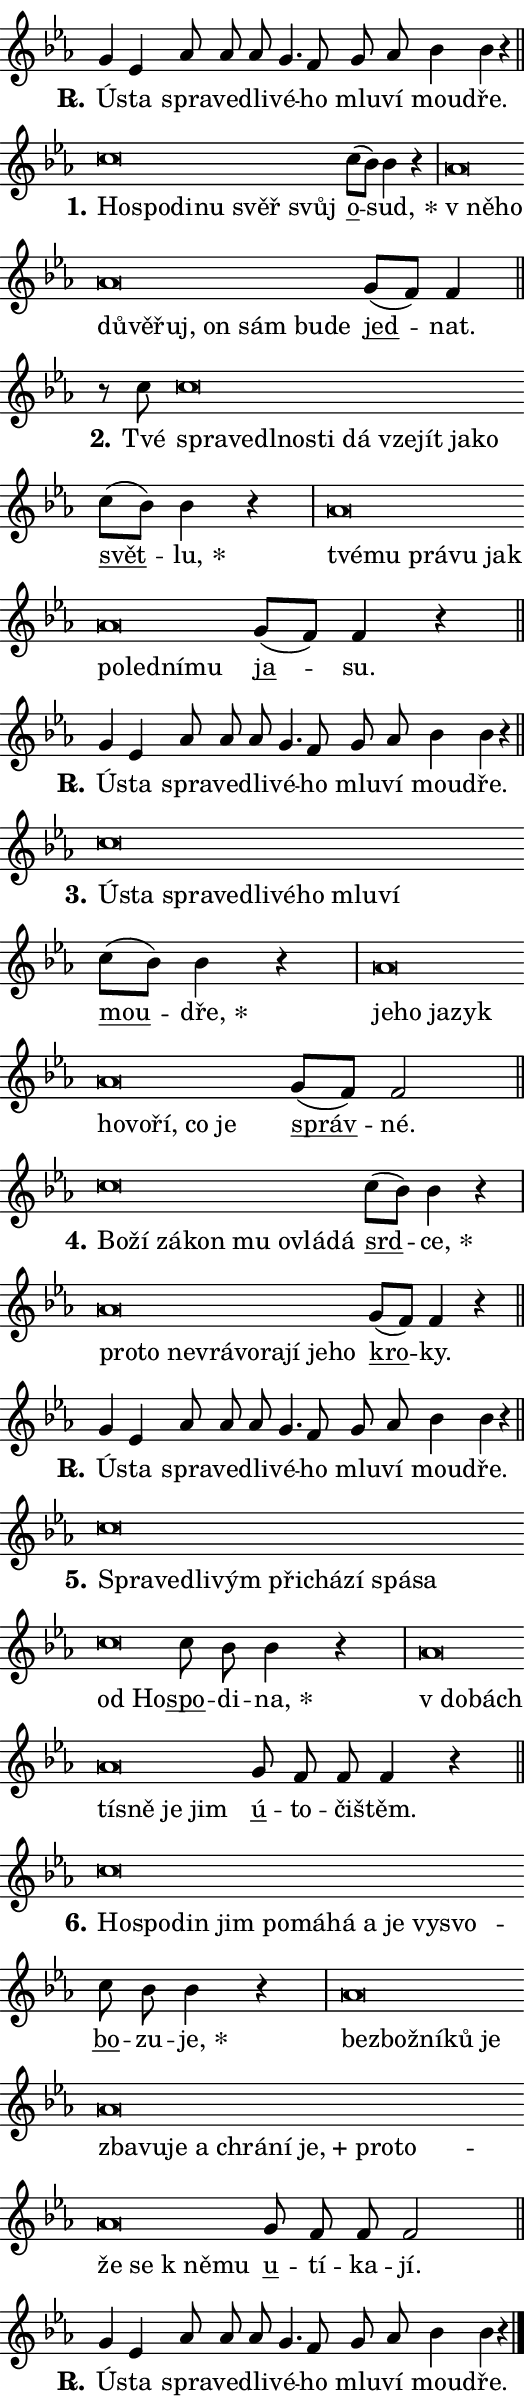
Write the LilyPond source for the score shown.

\version "2.24.0"
\header { tagline = "" }
\paper {
  indent = 0\cm
  top-margin = 0\cm
  right-margin = 0.13\cm % to fit lyric hyphens
  bottom-margin = 0\cm
  left-margin = 0\cm
  paper-width = 9\cm
  page-breaking = #ly:one-page-breaking
  system-system-spacing.basic-distance = #11
  score-system-spacing.basic-distance = #11
  ragged-last = ##f
}


%% Author: Thomas Morley
%% https://lists.gnu.org/archive/html/lilypond-user/2020-05/msg00002.html
#(define (line-position grob)
"Returns position of @var[grob} in current system:
   @code{'start}, if at first time-step
   @code{'end}, if at last time-step
   @code{'middle} otherwise
"
  (let* ((col (ly:item-get-column grob))
         (ln (ly:grob-object col 'left-neighbor))
         (rn (ly:grob-object col 'right-neighbor))
         (col-to-check-left (if (ly:grob? ln) ln col))
         (col-to-check-right (if (ly:grob? rn) rn col))
         (break-dir-left
           (and
             (ly:grob-property col-to-check-left 'non-musical #f)
             (ly:item-break-dir col-to-check-left)))
         (break-dir-right
           (and
             (ly:grob-property col-to-check-right 'non-musical #f)
             (ly:item-break-dir col-to-check-right))))
        (cond ((eqv? 1 break-dir-left) 'start)
              ((eqv? -1 break-dir-right) 'end)
              (else 'middle))))

#(define (tranparent-at-line-position vctor)
  (lambda (grob)
  "Relying on @code{line-position} select the relevant enry from @var{vctor}.
Used to determine transparency,"
    (case (line-position grob)
      ((end) (not (vector-ref vctor 0)))
      ((middle) (not (vector-ref vctor 1)))
      ((start) (not (vector-ref vctor 2))))))

noteHeadBreakVisibility =
#(define-music-function (break-visibility)(vector?)
"Makes @code{NoteHead}s transparent relying on @var{break-visibility}"
#{
  \override NoteHead.transparent =
    #(tranparent-at-line-position break-visibility)
#})

#(define delete-ledgers-for-transparent-note-heads
  (lambda (grob)
    "Reads whether a @code{NoteHead} is transparent.
If so this @code{NoteHead} is removed from @code{'note-heads} from
@var{grob}, which is supposed to be @code{LedgerLineSpanner}.
As a result ledgers are not printed for this @code{NoteHead}"
    (let* ((nhds-array (ly:grob-object grob 'note-heads))
           (nhds-list
             (if (ly:grob-array? nhds-array)
                 (ly:grob-array->list nhds-array)
                 '()))
           ;; Relies on the transparent-property being done before
           ;; Staff.LedgerLineSpanner.after-line-breaking is executed.
           ;; This is fragile ...
           (to-keep
             (remove
               (lambda (nhd)
                 (ly:grob-property nhd 'transparent #f))
               nhds-list)))
      ;; TODO find a better method to iterate over grob-arrays, similiar
      ;; to filter/remove etc for lists
      ;; For now rebuilt from scratch
      (set! (ly:grob-object grob 'note-heads)  '())
      (for-each
        (lambda (nhd)
          (ly:pointer-group-interface::add-grob grob 'note-heads nhd))
        to-keep))))

squashNotes = {
  \override NoteHead.X-extent = #'(-0.2 . 0.2)
  \override NoteHead.Y-extent = #'(-0.75 . 0)
  \override NoteHead.stencil =
    #(lambda (grob)
       (let ((pos (ly:grob-property grob 'staff-position)))
         (begin
           (if (< pos -7) (display "ERROR: Lower brevis then expected\n") (display ""))
           (if (<= pos -6) ly:text-interface::print ly:note-head::print))))
}
unSquashNotes = {
  \revert NoteHead.X-extent
  \revert NoteHead.Y-extent
  \revert NoteHead.stencil
}

hideNotes = \noteHeadBreakVisibility #begin-of-line-visible
unHideNotes = \noteHeadBreakVisibility #all-visible

% work-around for resetting accidentals
% https://lilypond.org/doc/v2.23/Documentation/notation/displaying-rhythms#unmetered-music
cadenzaMeasure = {
  \cadenzaOff
  \partial 1024 s1024
  \cadenzaOn
}

#(define-markup-command (accent layout props text) (markup?)
  "Underline accented syllable"
  (interpret-markup layout props
    #{\markup \override #'(offset . 4.3) \underline { #text }#}))

responsum = \markup \concat {
  "R" \hspace #-1.05 \path #0.1 #'((moveto 0 0.07) (lineto 0.9 0.8)) \hspace #0.05 "."
}

spaceSize = #0.6828661417322834 % exact space size for TeX Gyre Schola

\layout {
  \context {
    \Staff
    \remove "Time_signature_engraver"
    \override LedgerLineSpanner.after-line-breaking = #delete-ledgers-for-transparent-note-heads
  }
  \context {
    \Lyrics {
      \override LyricSpace.minimum-distance = \spaceSize
      \override LyricText.font-name = #"TeX Gyre Schola"
      \override LyricText.font-size = 1
      \override StanzaNumber.font-name = #"TeX Gyre Schola Bold"
      \override StanzaNumber.font-size = 1
    }
  }
  \context {
    \Score 
    \override NoteHead.text =
      #(lambda (grob) 
        (let ((pos (ly:grob-property grob 'staff-position)))
          #{\markup {
            \combine
              \halign #-0.55 \raise #(if (= pos -6) 0 0.5) \override #'(thickness . 2) \draw-line #'(3.2 . 0)
              \musicglyph "noteheads.sM1"
          }#}))
  }
}

% magnetic-lyrics.ily
%
%   written by
%     Jean Abou Samra <jean@abou-samra.fr>
%     Werner Lemberg <wl@gnu.org>
%
%   adapted by
%     Jiri Hon <jiri.hon@gmail.com>
%
% Version 2022-Apr-15

% https://www.mail-archive.com/lilypond-user@gnu.org/msg149350.html

#(define (Left_hyphen_pointer_engraver context)
   "Collect syllable-hyphen-syllable occurrences in lyrics and store
them in properties.  This engraver only looks to the left.  For
example, if the lyrics input is @code{foo -- bar}, it does the
following.

@itemize @bullet
@item
Set the @code{text} property of the @code{LyricHyphen} grob between
@q{foo} and @q{bar} to @code{foo}.

@item
Set the @code{left-hyphen} property of the @code{LyricText} grob with
text @q{foo} to the @code{LyricHyphen} grob between @q{foo} and
@q{bar}.
@end itemize

Use this auxiliary engraver in combination with the
@code{lyric-@/text::@/apply-@/magnetic-@/offset!} hook."
   (let ((hyphen #f)
         (text #f))
     (make-engraver
      (acknowledgers
       ((lyric-syllable-interface engraver grob source-engraver)
        (set! text grob)))
      (end-acknowledgers
       ((lyric-hyphen-interface engraver grob source-engraver)
        ;(when (not (grob::has-interface grob 'lyric-space-interface))
          (set! hyphen grob)));)
      ((stop-translation-timestep engraver)
       (when (and text hyphen)
         (ly:grob-set-object! text 'left-hyphen hyphen))
       (set! text #f)
       (set! hyphen #f)))))

#(define (lyric-text::apply-magnetic-offset! grob)
   "If the space between two syllables is less than the value in
property @code{LyricText@/.details@/.squash-threshold}, move the right
syllable to the left so that it gets concatenated with the left
syllable.

Use this function as a hook for
@code{LyricText@/.after-@/line-@/breaking} if the
@code{Left_@/hyphen_@/pointer_@/engraver} is active."
   (let ((hyphen (ly:grob-object grob 'left-hyphen #f)))
     (when hyphen
       (let ((left-text (ly:spanner-bound hyphen LEFT)))
         (when (grob::has-interface left-text 'lyric-syllable-interface)
           (let* ((common (ly:grob-common-refpoint grob left-text X))
                  (this-x-ext (ly:grob-extent grob common X))
                  (left-x-ext
                   (begin
                     ;; Trigger magnetism for left-text.
                     (ly:grob-property left-text 'after-line-breaking)
                     (ly:grob-extent left-text common X)))
                  ;; `delta` is the gap width between two syllables.
                  (delta (- (interval-start this-x-ext)
                            (interval-end left-x-ext)))
                  (details (ly:grob-property grob 'details))
                  (threshold (assoc-get 'squash-threshold details 0.2)))
             (when (< delta threshold)
               (let* (;; We have to manipulate the input text so that
                      ;; ligatures crossing syllable boundaries are not
                      ;; disabled.  For languages based on the Latin
                      ;; script this is essentially a beautification.
                      ;; However, for non-Western scripts it can be a
                      ;; necessity.
                      (lt (ly:grob-property left-text 'text))
                      (rt (ly:grob-property grob 'text))
                      (is-space (grob::has-interface hyphen 'lyric-space-interface))
                      (space (if is-space " " ""))
                      (extra-delta (if is-space spaceSize 0))
                      ;; Append new syllable.
                      (ltrt-space (if (and (string? lt) (string? rt))
                                (string-append lt space rt)
                                (make-concat-markup (list lt space rt))))
                      ;; Right-align `ltrt` to the right side.
                      (ltrt-space-markup (grob-interpret-markup
                               grob
                               (make-translate-markup
                                (cons (interval-length this-x-ext) 0)
                                (make-right-align-markup ltrt-space)))))
                 (begin
                   ;; Don't print `left-text`.
                   (ly:grob-set-property! left-text 'stencil #f)
                   ;; Set text and stencil (which holds all collected
                   ;; syllables so far) and shift it to the left.
                   (ly:grob-set-property! grob 'text ltrt-space)
                   (ly:grob-set-property! grob 'stencil ltrt-space-markup)
                   (ly:grob-translate-axis! grob (- (- delta extra-delta)) X))))))))))


#(define (lyric-hyphen::displace-bounds-first grob)
   ;; Make very sure this callback isn't triggered too early.
   (let ((left (ly:spanner-bound grob LEFT))
         (right (ly:spanner-bound grob RIGHT)))
     (ly:grob-property left 'after-line-breaking)
     (ly:grob-property right 'after-line-breaking)
     (ly:lyric-hyphen::print grob)))

squashThreshold = #0.4

\layout {
  \context {
    \Lyrics
    \consists #Left_hyphen_pointer_engraver
    \override LyricText.after-line-breaking =
      #lyric-text::apply-magnetic-offset!
    \override LyricHyphen.stencil = #lyric-hyphen::displace-bounds-first
    \override LyricText.details.squash-threshold = \squashThreshold
    \override LyricHyphen.minimum-distance = 0
    \override LyricHyphen.minimum-length = \squashThreshold
  }
}

squashText = \override LyricText.details.squash-threshold = 9999
unSquashText = \override LyricText.details.squash-threshold = \squashThreshold

leftText = \override LyricText.self-alignment-X = #LEFT
unLeftText = \revert LyricText.self-alignment-X

starOffset = #(lambda (grob) 
                (let ((x_offset (ly:self-alignment-interface::aligned-on-x-parent grob)))
                  (if (= x_offset 0) 0 (+ x_offset 1.2))))

star = #(define-music-function (syllable)(string?)
"Append star separator at the end of a syllable"
#{
  \once \override LyricText.X-offset = #starOffset
  \lyricmode { \markup {
    #syllable
    \override #'((font-name . "TeX Gyre Schola Bold")) \hspace #0.2 \lower #0.65 \larger "*"
  } }
#})

starAccent = #(define-music-function (syllable)(string?)
"Append star separator at the end of a syllable and make accent"
#{
  \once \override LyricText.X-offset = #starOffset
  \lyricmode { \markup {
    \accent #syllable
    \override #'((font-name . "TeX Gyre Schola Bold")) \hspace #0.2 \lower #0.65 \larger "*"
  } }
#})

breath = #(define-music-function (syllable)(string?)
"Append breathing indicator at the end of a syllable"
#{
  \lyricmode { \markup { #syllable "+" } }
#})

optionalBreath = #(define-music-function (syllable)(string?)
"Append optional breathing indicator at the end of a syllable"
#{
  \lyricmode { \markup { #syllable "(+)" } }
#})


\score {
    <<
        \new Voice = "melody" { \cadenzaOn \key es \major \relative { g'4 es as8 as as \bar "" g4. f8 \bar "" g as bes4 bes r \cadenzaMeasure \bar "||" \break } }
        \new Lyrics \lyricsto "melody" { \lyricmode { \set stanza = \responsum
Ú -- sta spra -- ve -- dli -- vé -- ho mlu -- ví mou -- dře. } }
    >>
    \layout {}
}

\score {
    <<
        \new Voice = "melody" { \cadenzaOn \key es \major \relative { \squashNotes c''\breve*1/16 \hideNotes \breve*1/16 \bar "" \breve*1/16 \bar "" \breve*1/16 \bar "" \breve*1/16 \breve*1/16 \bar "" \unHideNotes \unSquashNotes \bar "" c8[( bes)] bes4 r \cadenzaMeasure \bar "|" \squashNotes as\breve*1/16 \hideNotes \breve*1/16 \bar "" \breve*1/16 \bar "" \breve*1/16 \bar "" \breve*1/16 \bar "" \breve*1/16 \bar "" \breve*1/16 \bar "" \breve*1/16 \breve*1/16 \bar "" \unHideNotes \unSquashNotes \bar "" g8[( f)] f4 \cadenzaMeasure \bar "||" \break } }
        \new Lyrics \lyricsto "melody" { \lyricmode { \set stanza = "1."
\leftText Ho -- \squashText spo -- di -- nu svěř svůj \unLeftText \unSquashText \markup \accent o -- \star sud, \leftText "v ně" -- \squashText ho dů -- vě -- řuj, on sám bu -- de \unLeftText \unSquashText \markup \accent jed -- nat. } }
    >>
    \layout {}
}

\score {
    <<
        \new Voice = "melody" { \cadenzaOn \key es \major \relative { r8 c''8 \squashNotes c\breve*1/16 \hideNotes \breve*1/16 \bar "" \breve*1/16 \bar "" \breve*1/16 \bar "" \breve*1/16 \bar "" \breve*1/16 \bar "" \breve*1/16 \bar "" \breve*1/16 \bar "" \breve*1/16 \breve*1/16 \bar "" \unHideNotes \unSquashNotes \bar "" c8[( bes)] bes4 r \cadenzaMeasure \bar "|" \squashNotes as\breve*1/16 \hideNotes \breve*1/16 \bar "" \breve*1/16 \bar "" \breve*1/16 \bar "" \breve*1/16 \bar "" \breve*1/16 \bar "" \breve*1/16 \bar "" \breve*1/16 \breve*1/16 \bar "" \unHideNotes \unSquashNotes \bar "" g8[( f)] f4 r \cadenzaMeasure \bar "||" \break } }
        \new Lyrics \lyricsto "melody" { \lyricmode { \set stanza = "2."
Tvé \leftText spra -- \squashText ve -- dl -- no -- sti dá vze -- jít ja -- ko \unLeftText \unSquashText \markup \accent svět -- \star lu, \leftText tvé -- \squashText mu prá -- vu jak po -- led -- ní -- mu \unLeftText \unSquashText \markup \accent ja -- su. } }
    >>
    \layout {}
}

\score {
    <<
        \new Voice = "melody" { \cadenzaOn \key es \major \relative { g'4 es as8 as as \bar "" g4. f8 \bar "" g as bes4 bes r \cadenzaMeasure \bar "||" \break } }
        \new Lyrics \lyricsto "melody" { \lyricmode { \set stanza = \responsum
Ú -- sta spra -- ve -- dli -- vé -- ho mlu -- ví mou -- dře. } }
    >>
    \layout {}
}

\score {
    <<
        \new Voice = "melody" { \cadenzaOn \key es \major \relative { \squashNotes c''\breve*1/16 \hideNotes \breve*1/16 \bar "" \breve*1/16 \bar "" \breve*1/16 \bar "" \breve*1/16 \bar "" \breve*1/16 \bar "" \breve*1/16 \bar "" \breve*1/16 \breve*1/16 \bar "" \unHideNotes \unSquashNotes \bar "" c8[( bes)] bes4 r \cadenzaMeasure \bar "|" \squashNotes as\breve*1/16 \hideNotes \breve*1/16 \bar "" \breve*1/16 \bar "" \breve*1/16 \bar "" \breve*1/16 \bar "" \breve*1/16 \bar "" \breve*1/16 \bar "" \breve*1/16 \breve*1/16 \bar "" \unHideNotes \unSquashNotes \bar "" g8[( f)] f2 \cadenzaMeasure \bar "||" \break } }
        \new Lyrics \lyricsto "melody" { \lyricmode { \set stanza = "3."
\leftText Ú -- \squashText sta spra -- ve -- dli -- vé -- ho mlu -- ví \unLeftText \unSquashText \markup \accent mou -- \star dře, \leftText je -- \squashText ho ja -- zyk ho -- vo -- ří, co je \unLeftText \unSquashText \markup \accent správ -- né. } }
    >>
    \layout {}
}

\score {
    <<
        \new Voice = "melody" { \cadenzaOn \key es \major \relative { \squashNotes c''\breve*1/16 \hideNotes \breve*1/16 \bar "" \breve*1/16 \bar "" \breve*1/16 \bar "" \breve*1/16 \bar "" \breve*1/16 \breve*1/16 \bar "" \unHideNotes \unSquashNotes \bar "" c8[( bes)] bes4 r \cadenzaMeasure \bar "|" \squashNotes as\breve*1/16 \hideNotes \breve*1/16 \bar "" \breve*1/16 \bar "" \breve*1/16 \bar "" \breve*1/16 \bar "" \breve*1/16 \bar "" \breve*1/16 \bar "" \breve*1/16 \breve*1/16 \bar "" \unHideNotes \unSquashNotes \bar "" g8[( f)] f4 r \cadenzaMeasure \bar "||" \break } }
        \new Lyrics \lyricsto "melody" { \lyricmode { \set stanza = "4."
\leftText Bo -- \squashText ží zá -- kon mu ovlá -- dá \unLeftText \unSquashText \markup \accent srd -- \star ce, \leftText pro -- \squashText to ne -- vrá -- vo -- ra -- jí je -- ho \unLeftText \unSquashText \markup \accent kro -- ky. } }
    >>
    \layout {}
}

\score {
    <<
        \new Voice = "melody" { \cadenzaOn \key es \major \relative { g'4 es as8 as as \bar "" g4. f8 \bar "" g as bes4 bes r \cadenzaMeasure \bar "||" \break } }
        \new Lyrics \lyricsto "melody" { \lyricmode { \set stanza = \responsum
Ú -- sta spra -- ve -- dli -- vé -- ho mlu -- ví mou -- dře. } }
    >>
    \layout {}
}

\score {
    <<
        \new Voice = "melody" { \cadenzaOn \key es \major \relative { \squashNotes c''\breve*1/16 \hideNotes \breve*1/16 \bar "" \breve*1/16 \bar "" \breve*1/16 \bar "" \breve*1/16 \bar "" \breve*1/16 \bar "" \breve*1/16 \bar "" \breve*1/16 \bar "" \breve*1/16 \bar "" \breve*1/16 \breve*1/16 \bar "" \unHideNotes \unSquashNotes \bar "" c8 bes bes4 r \cadenzaMeasure \bar "|" \squashNotes as\breve*1/16 \hideNotes \breve*1/16 \bar "" \breve*1/16 \bar "" \breve*1/16 \bar "" \breve*1/16 \breve*1/16 \bar "" \unHideNotes \unSquashNotes \bar "" g8 f f f4 r \cadenzaMeasure \bar "||" \break } }
        \new Lyrics \lyricsto "melody" { \lyricmode { \set stanza = "5."
\leftText Spra -- \squashText ve -- dli -- vým při -- chá -- zí spá -- sa od Ho -- \unLeftText \unSquashText \markup \accent spo -- di -- \star na, \leftText "v do" -- \squashText bách tí -- sně je jim \unLeftText \unSquashText \markup \accent ú -- to -- či -- štěm. } }
    >>
    \layout {}
}

\score {
    <<
        \new Voice = "melody" { \cadenzaOn \key es \major \relative { \squashNotes c''\breve*1/16 \hideNotes \breve*1/16 \bar "" \breve*1/16 \bar "" \breve*1/16 \bar "" \breve*1/16 \bar "" \breve*1/16 \bar "" \breve*1/16 \bar "" \breve*1/16 \bar "" \breve*1/16 \bar "" \breve*1/16 \breve*1/16 \bar "" \unHideNotes \unSquashNotes \bar "" c8 bes bes4 r \cadenzaMeasure \bar "|" \squashNotes as\breve*1/16 \hideNotes \breve*1/16 \bar "" \breve*1/16 \bar "" \breve*1/16 \bar "" \breve*1/16 \bar "" \breve*1/16 \bar "" \breve*1/16 \bar "" \breve*1/16 \bar "" \breve*1/16 \bar "" \breve*1/16 \bar "" \breve*1/16 \bar "" \breve*1/16 \bar "" \breve*1/16 \bar "" \breve*1/16 \bar "" \breve*1/16 \bar "" \breve*1/16 \bar "" \breve*1/16 \breve*1/16 \bar "" \unHideNotes \unSquashNotes \bar "" g8 f f f2 \cadenzaMeasure \bar "||" \break } }
        \new Lyrics \lyricsto "melody" { \lyricmode { \set stanza = "6."
\leftText Ho -- \squashText spo -- din jim po -- má -- há a je vy -- svo -- \unLeftText \unSquashText \markup \accent bo -- zu -- \star je, \leftText bez -- \squashText bož -- ní -- ků je zba -- vu -- je a chrá -- ní \breath "je," pro -- to -- že se "k ně" -- mu \unLeftText \unSquashText \markup \accent u -- tí -- ka -- jí. } }
    >>
    \layout {}
}

\score {
    <<
        \new Voice = "melody" { \cadenzaOn \key es \major \relative { g'4 es as8 as as \bar "" g4. f8 \bar "" g as bes4 bes r \cadenzaMeasure \bar "||" \break } \bar "|." }
        \new Lyrics \lyricsto "melody" { \lyricmode { \set stanza = \responsum
Ú -- sta spra -- ve -- dli -- vé -- ho mlu -- ví mou -- dře. } }
    >>
    \layout {}
}
